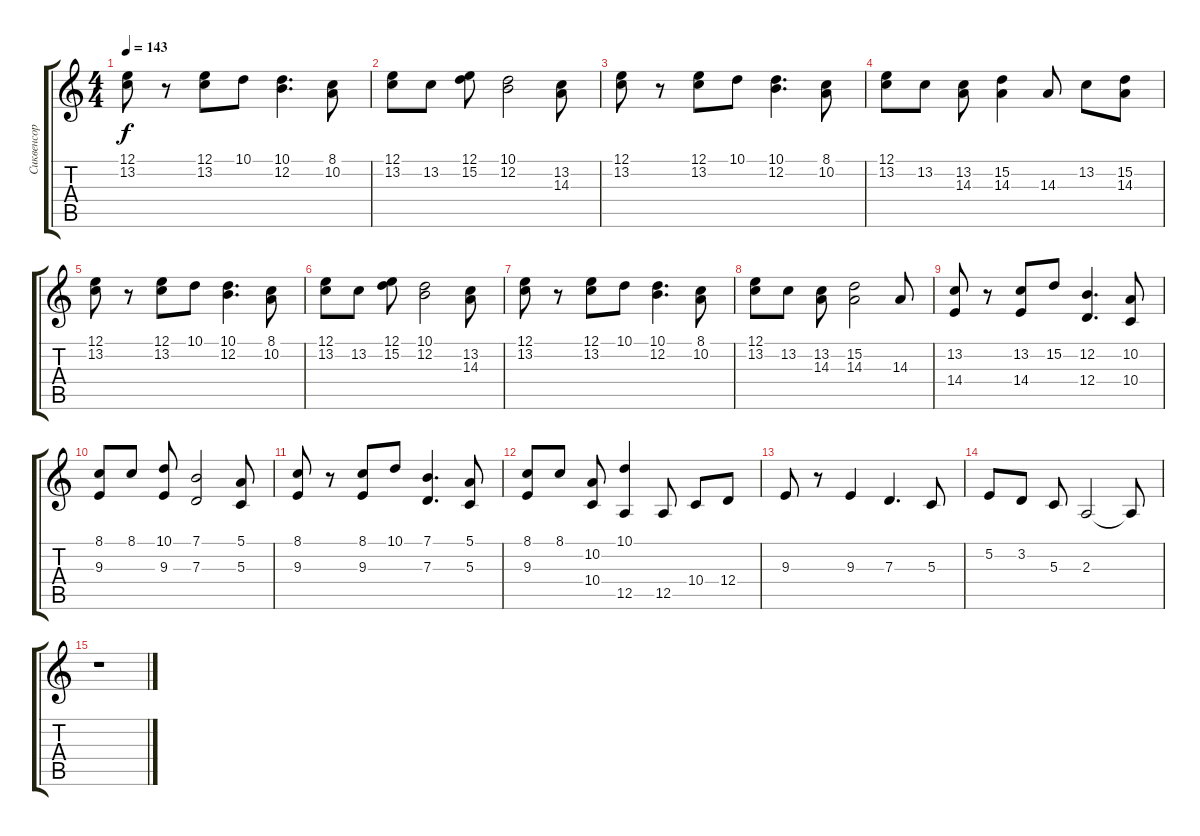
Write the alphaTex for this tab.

\track ("Сиквенсор (клавишные)" "Сиквенсор ") {instrument lead1square}
\staff {score tabs}
\tuning (E4 B3 G3 D3 A2 E2) {hide}
\ts (4 4)
\tempo 143
\clef g2
\ks c
(12.1 13.2).8{dy f} r.8 (12.1 13.2).8 10.1.8 (10.1 12.2).4{d} (8.1 10.2).8 |
(12.1 13.2).8 13.2.8 (12.1 15.2).8 (10.1 12.2).2 (13.2 14.3).8 |
(12.1 13.2).8 r.8 (12.1 13.2).8 10.1.8 (10.1 12.2).4{d} (8.1 10.2).8 |
(12.1 13.2).8 13.2.8 (13.2 14.3).8 (15.2 14.3).4 14.3.8 13.2.8 (15.2 14.3).8 |
(12.1 13.2).8 r.8 (12.1 13.2).8 10.1.8 (10.1 12.2).4{d} (8.1 10.2).8 |
(12.1 13.2).8 13.2.8 (12.1 15.2).8 (10.1 12.2).2 (13.2 14.3).8 |
(12.1 13.2).8 r.8 (12.1 13.2).8 10.1.8 (10.1 12.2).4{d} (8.1 10.2).8 |
(12.1 13.2).8 13.2.8 (13.2 14.3).8 (15.2 14.3).2 14.3.8 |
(13.2 14.4).8 r.8 (13.2 14.4).8 15.2.8 (12.2 12.4).4{d} (10.2 10.4).8 |
(8.1 9.3).8 8.1.8 (10.1 9.3).8 (7.1 7.3).2 (5.1 5.3).8 |
(8.1 9.3).8 r.8 (8.1 9.3).8 10.1.8 (7.1 7.3).4{d} (5.1 5.3).8 |
(8.1 9.3).8 8.1.8 (10.2 10.4).8 (10.1 12.5).4 12.5.8 10.4.8 12.4.8 |
9.3.8 r.8 9.3.4 7.3.4{d} 5.3.8 |
5.2.8 3.2.8 5.3.8 2.3.2 2.3{t}.8 |
r.1
